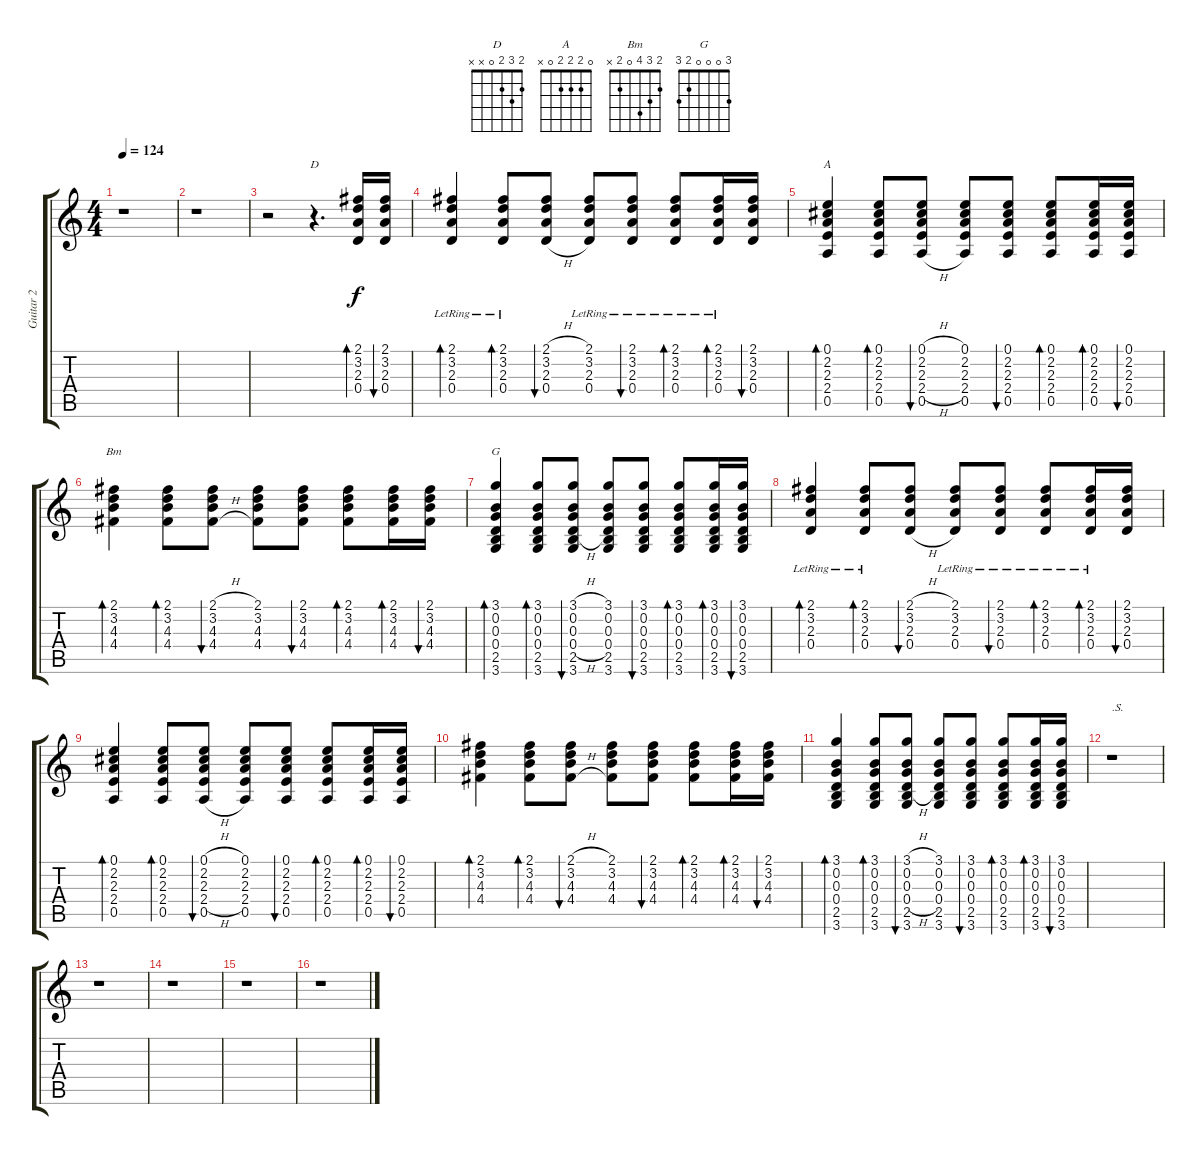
\track ("Guitar 2" "Guitar 2") {instrument acousticguitarsteel}
\staff {score tabs}
\tuning (E4 B3 G3 D3 A2 E2) {hide}
\chord ("D" 2 3 2 0 x x)
\chord ("A" 0 2 2 2 0 x)
\chord ("Bm" 2 3 4 0 2 x)
\chord ("G" 3 0 0 0 2 3)
\ts (4 4)
\tempo 124
\clef g2
\ks c
r.1{dy f} |
r.1 |
r.2 r.4{d ch "D"} (2.1 3.2 2.3 0.4).16{bd 60} (2.1 3.2 2.3 0.4).16{bu 60} |
(2.1{lr} 3.2 2.3{lr} 0.4{lr}).4{bd 60} (2.1{lr} 3.2{lr} 2.3{lr} 0.4{lr}).8{bd 60} (2.1{h} 3.2{h} 2.3{h} 0.4{h}).8{bu 60} (2.1{lr} 3.2{lr} 2.3{lr} 0.4{lr}).8 (2.1{lr} 3.2{lr} 2.3{lr} 0.4{lr}).8{bu 60} (2.1{lr} 3.2{lr} 2.3{lr} 0.4{lr}).8{bd 60} (2.1{lr} 3.2{lr} 2.3{lr} 0.4{lr}).16{bd 60} (2.1 3.2 2.3 0.4).16{bu 60} |
(0.1 2.2 2.3 2.4 0.5).4{bd 60 ch "A"} (0.1 2.2 2.3 2.4 0.5).8{bd 60} (0.1{h} 2.2{h} 2.3{h} 2.4{h} 0.5{h}).8{bu 60} (0.1 2.2 2.3 2.4 0.5).8 (0.1 2.2 2.3 2.4 0.5).8{bu 60} (0.1 2.2 2.3 2.4 0.5).8{bd 60} (0.1 2.2 2.3 2.4 0.5).16{bd 60} (0.1 2.2 2.3 2.4 0.5).16{bu 120} |
(2.1 3.2 4.3 4.4).4{bd 60 ch "Bm"} (2.1 3.2 4.3 4.4).8{bd 60} (2.1{h} 3.2{h} 4.3{h} 4.4{h}).8{bu 60} (2.1 3.2 4.3 4.4).8 (2.1 3.2 4.3 4.4).8{bu 60} (2.1 3.2 4.3 4.4).8{bd 60} (2.1 3.2 4.3 4.4).16{bd 60} (2.1 3.2 4.3 4.4).16{bu 60} |
(3.1 0.2 0.3 0.4 2.5 3.6).4{bd 60 ch "G"} (3.1 0.2 0.3 0.4 2.5 3.6).8{bd 60} (3.1{h} 0.2{h} 0.3{h} 0.4{h} 2.5{h} 3.6).8{bu 60} (3.1 0.2 0.3 0.4 2.5 3.6).8 (3.1 0.2 0.3 0.4 2.5 3.6).8{bu 60} (3.1 0.2 0.3 0.4 2.5 3.6).8{bd 60} (3.1 0.2 0.3 0.4 2.5 3.6).16{bd 60} (3.1 0.2 0.3 0.4 2.5 3.6).16{bu 60} |
(2.1{lr} 3.2 2.3{lr} 0.4{lr}).4{bd 60} (2.1{lr} 3.2{lr} 2.3{lr} 0.4{lr}).8{bd 60} (2.1{h} 3.2{h} 2.3{h} 0.4{h}).8{bu 60} (2.1{lr} 3.2{lr} 2.3{lr} 0.4{lr}).8 (2.1{lr} 3.2{lr} 2.3{lr} 0.4{lr}).8{bu 60} (2.1{lr} 3.2{lr} 2.3{lr} 0.4{lr}).8{bd 60} (2.1{lr} 3.2{lr} 2.3{lr} 0.4{lr}).16{bd 60} (2.1 3.2 2.3 0.4).16{bu 60} |
(0.1 2.2 2.3 2.4 0.5).4{bd 60} (0.1 2.2 2.3 2.4 0.5).8{bd 60} (0.1{h} 2.2{h} 2.3{h} 2.4{h} 0.5{h}).8{bu 60} (0.1 2.2 2.3 2.4 0.5).8 (0.1 2.2 2.3 2.4 0.5).8{bu 60} (0.1 2.2 2.3 2.4 0.5).8{bd 60} (0.1 2.2 2.3 2.4 0.5).16{bd 60} (0.1 2.2 2.3 2.4 0.5).16{bu 120} |
(2.1 3.2 4.3 4.4).4{bd 60} (2.1 3.2 4.3 4.4).8{bd 60} (2.1{h} 3.2{h} 4.3{h} 4.4{h}).8{bu 60} (2.1 3.2 4.3 4.4).8 (2.1 3.2 4.3 4.4).8{bu 60} (2.1 3.2 4.3 4.4).8{bd 60} (2.1 3.2 4.3 4.4).16{bd 60} (2.1 3.2 4.3 4.4).16{bu 60} |
(3.1 0.2 0.3 0.4 2.5 3.6).4{bd 60} (3.1 0.2 0.3 0.4 2.5 3.6).8{bd 60} (3.1{h} 0.2{h} 0.3{h} 0.4{h} 2.5{h} 3.6).8{bu 60} (3.1 0.2 0.3 0.4 2.5 3.6).8 (3.1 0.2 0.3 0.4 2.5 3.6).8{bu 60} (3.1 0.2 0.3 0.4 2.5 3.6).8{bd 60} (3.1 0.2 0.3 0.4 2.5 3.6).16{bd 60} (3.1 0.2 0.3 0.4 2.5 3.6).16{bu 60} |
r.1{txt ".S."} |
r.1 |
r.1 |
r.1 |
r.1
